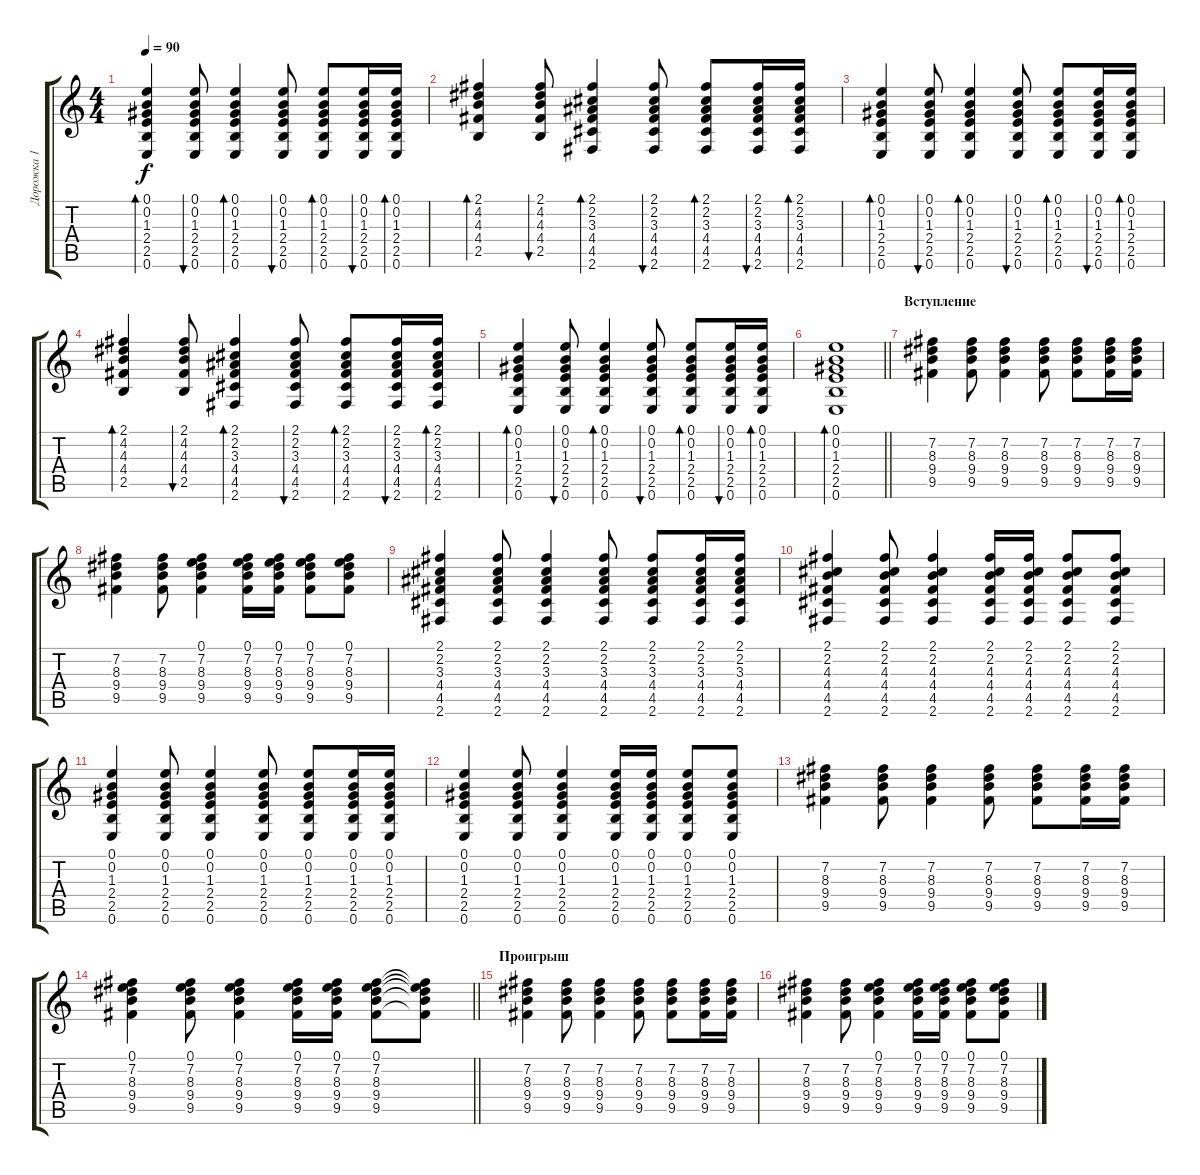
\track ("Дорожка 1" "Дорожка 1") {instrument acousticguitarsteel}
\staff {score tabs}
\tuning (E4 B3 G3 D3 A2 E2) {hide}
\ts (4 4)
\tempo 90
\clef g2
\ks c
(0.1 0.2 1.3 2.4 2.5 0.6).4{bd 60 dy f} (0.1 0.2 1.3 2.4 2.5 0.6).8{bu 60} (0.1 0.2 1.3 2.4 2.5 0.6).4{bd 60} (0.1 0.2 1.3 2.4 2.5 0.6).8{bu 60} (0.1 0.2 1.3 2.4 2.5 0.6).8{bd 60} (0.1 0.2 1.3 2.4 2.5 0.6).16{bu 60} (0.1 0.2 1.3 2.4 2.5 0.6).16{bd 60} |
(2.1 4.2 4.3 4.4 2.5).4{bd 60} (2.1 4.2 4.3 4.4 2.5).8{bu 60} (2.1 2.2 3.3 4.4 4.5 2.6).4{bd 60} (2.1 2.2 3.3 4.4 4.5 2.6).8{bu 60} (2.1 2.2 3.3 4.4 4.5 2.6).8{bd 60} (2.1 2.2 3.3 4.4 4.5 2.6).16{bu 60} (2.1 2.2 3.3 4.4 4.5 2.6).16{bd 60} |
(0.1 0.2 1.3 2.4 2.5 0.6).4{bd 60} (0.1 0.2 1.3 2.4 2.5 0.6).8{bu 60} (0.1 0.2 1.3 2.4 2.5 0.6).4{bd 60} (0.1 0.2 1.3 2.4 2.5 0.6).8{bu 60} (0.1 0.2 1.3 2.4 2.5 0.6).8{bd 60} (0.1 0.2 1.3 2.4 2.5 0.6).16{bu 60} (0.1 0.2 1.3 2.4 2.5 0.6).16{bd 60} |
(2.1 4.2 4.3 4.4 2.5).4{bd 60} (2.1 4.2 4.3 4.4 2.5).8{bu 60} (2.1 2.2 3.3 4.4 4.5 2.6).4{bd 60} (2.1 2.2 3.3 4.4 4.5 2.6).8{bu 60} (2.1 2.2 3.3 4.4 4.5 2.6).8{bd 60} (2.1 2.2 3.3 4.4 4.5 2.6).16{bu 60} (2.1 2.2 3.3 4.4 4.5 2.6).16{bd 60} |
(0.1 0.2 1.3 2.4 2.5 0.6).4{bd 60} (0.1 0.2 1.3 2.4 2.5 0.6).8{bu 60} (0.1 0.2 1.3 2.4 2.5 0.6).4{bd 60} (0.1 0.2 1.3 2.4 2.5 0.6).8{bu 60} (0.1 0.2 1.3 2.4 2.5 0.6).8{bd 60} (0.1 0.2 1.3 2.4 2.5 0.6).16{bu 60} (0.1 0.2 1.3 2.4 2.5 0.6).16{bd 60} |
\barLineRight lightlight
(0.1 0.2 1.3 2.4 2.5 0.6).1{bd 60} |
\section ("" "Вступление")
(7.2 8.3 9.4 9.5).4{volume 10} (7.2 8.3 9.4 9.5).8 (7.2 8.3 9.4 9.5).4 (7.2 8.3 9.4 9.5).8 (7.2 8.3 9.4 9.5).8 (7.2 8.3 9.4 9.5).16 (7.2 8.3 9.4 9.5).16 |
(7.2 8.3 9.4 9.5).4 (7.2 8.3 9.4 9.5).8 (0.1 7.2 8.3 9.4 9.5).4 (0.1 7.2 8.3 9.4 9.5).16 (0.1 7.2 8.3 9.4 9.5).16 (0.1 7.2 8.3 9.4 9.5).8 (0.1 7.2 8.3 9.4 9.5).8 |
(2.1 2.2 3.3 4.4 4.5 2.6).4 (2.1 2.2 3.3 4.4 4.5 2.6).8 (2.1 2.2 3.3 4.4 4.5 2.6).4 (2.1 2.2 3.3 4.4 4.5 2.6).8 (2.1 2.2 3.3 4.4 4.5 2.6).8 (2.1 2.2 3.3 4.4 4.5 2.6).16 (2.1 2.2 3.3 4.4 4.5 2.6).16 |
(2.1 2.2 4.3 4.4 4.5 2.6).4 (2.1 2.2 4.3 4.4 4.5 2.6).8 (2.1 2.2 4.3 4.4 4.5 2.6).4 (2.1 2.2 4.3 4.4 4.5 2.6).16 (2.1 2.2 4.3 4.4 4.5 2.6).16 (2.1 2.2 4.3 4.4 4.5 2.6).8 (2.1 2.2 4.3 4.4 4.5 2.6).8 |
(0.1 0.2 1.3 2.4 2.5 0.6).4 (0.1 0.2 1.3 2.4 2.5 0.6).8 (0.1 0.2 1.3 2.4 2.5 0.6).4 (0.1 0.2 1.3 2.4 2.5 0.6).8 (0.1 0.2 1.3 2.4 2.5 0.6).8 (0.1 0.2 1.3 2.4 2.5 0.6).16 (0.1 0.2 1.3 2.4 2.5 0.6).16 |
(0.1 0.2 1.3 2.4 2.5 0.6).4 (0.1 0.2 1.3 2.4 2.5 0.6).8 (0.1 0.2 1.3 2.4 2.5 0.6).4 (0.1 0.2 1.3 2.4 2.5 0.6).16 (0.1 0.2 1.3 2.4 2.5 0.6).16 (0.1 0.2 1.3 2.4 2.5 0.6).8 (0.1 0.2 1.3 2.4 2.5 0.6).8 |
(7.2 8.3 9.4 9.5).4 (7.2 8.3 9.4 9.5).8 (7.2 8.3 9.4 9.5).4 (7.2 8.3 9.4 9.5).8 (7.2 8.3 9.4 9.5).8 (7.2 8.3 9.4 9.5).16 (7.2 8.3 9.4 9.5).16 |
\barLineRight lightlight
(0.1 7.2 8.3 9.4 9.5).4 (0.1 7.2 8.3 9.4 9.5).8 (0.1 7.2 8.3 9.4 9.5).4 (0.1 7.2 8.3 9.4 9.5).16 (0.1 7.2 8.3 9.4 9.5).16 (0.1 7.2 8.3 9.4 9.5).8 (0.1{t} 7.2{t} 8.3{t} 9.4{t} 9.5{t}).8 |
\section ("" "Проигрыш")
(7.2 8.3 9.4 9.5).4 (7.2 8.3 9.4 9.5).8 (7.2 8.3 9.4 9.5).4 (7.2 8.3 9.4 9.5).8 (7.2 8.3 9.4 9.5).8 (7.2 8.3 9.4 9.5).16 (7.2 8.3 9.4 9.5).16 |
(7.2 8.3 9.4 9.5).4 (7.2 8.3 9.4 9.5).8 (0.1 7.2 8.3 9.4 9.5).4 (0.1 7.2 8.3 9.4 9.5).16 (0.1 7.2 8.3 9.4 9.5).16 (0.1 7.2 8.3 9.4 9.5).8 (0.1 7.2 8.3 9.4 9.5).8
